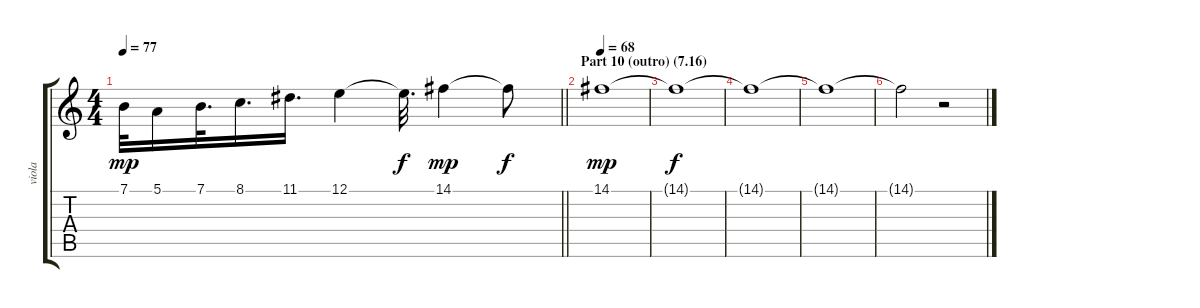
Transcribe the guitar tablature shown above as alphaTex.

\track ("viola" "viola") {instrument viola}
\staff {score tabs}
\tuning (E4 B3 G3 D3 A2 E2) {hide}
\ts (4 4)
\tempo 77
\clef g2
\barLineRight lightlight
\ks c
7.1.32{dy mp} 5.1.16 7.1.32{d} 8.1.16{d} 11.1.16{d} 12.1.4 12.1{t}.32{d dy f} 14.1.4{dy mp} 14.1{t}.8{dy f} |
\section ("" "Part 10 (outro) (7.16)")
\tempo 68
14.1.1{dy mp} |
14.1{t}.1{dy f} |
14.1{t}.1 |
14.1{t}.1 |
14.1{t}.2 r.2
